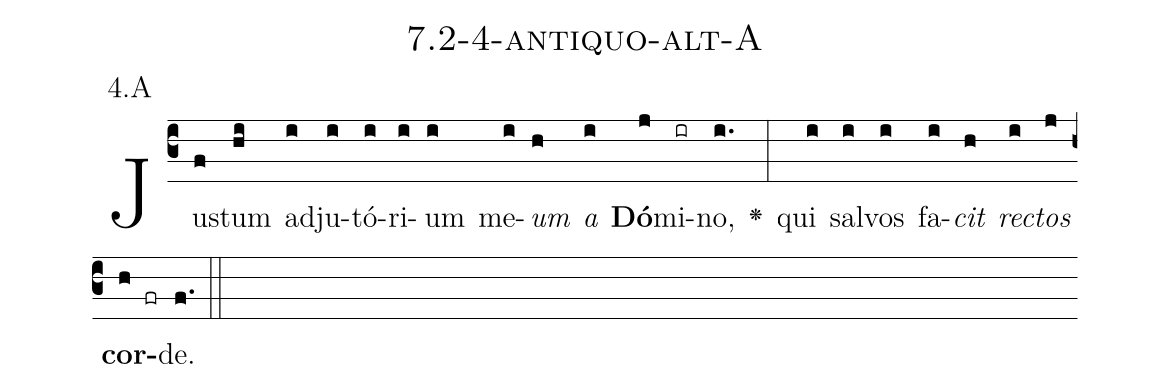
name: 7.2-4-antiquo-alt-A;
annotation: 4.A;
%%
(c3)Jus(f)tum(hi) ad(i)ju(i)tó(i)ri(i)um(i) me(i)<i>um</i>(h) <i>a</i>(i) <b>Dó</b>(j)mi(ir)no,(i.) <v>\greheightstar</v>(:) qui(i) sal(i)vos(i) fa(i)<i>cit</i>(h) <i>rec</i>(i)<i>tos</i>(j) <b>cor</b>(h fr)de.(f.) (::)


%E(i) u(h) o(i) u(j) a(h) e.(f.) (::)
